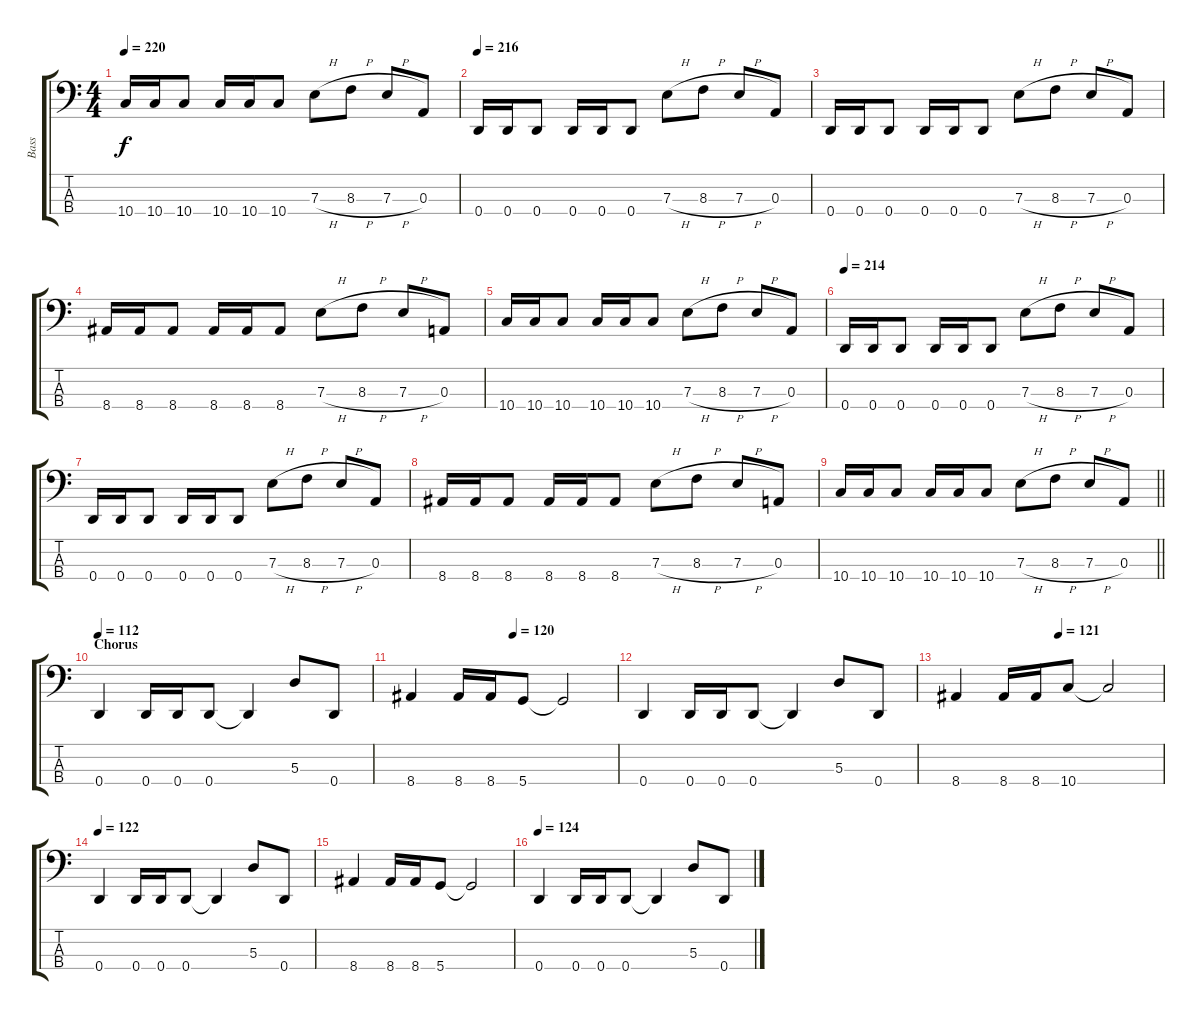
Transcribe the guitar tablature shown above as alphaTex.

\track ("Bass" "Bass") {instrument electricbasspick}
\staff {score tabs}
\tuning (G2 D2 A1 D1) {hide}
\ts (4 4)
\tempo 220
\clef f4
\ks c
10.4.16{dy f} 10.4.16 10.4.8 10.4.16 10.4.16 10.4.8 7.3{h}.8 8.3{h}.8 7.3{h}.8 0.3.8 |
\tempo 216
0.4.16 0.4.16 0.4.8 0.4.16 0.4.16 0.4.8 7.3{h}.8 8.3{h}.8 7.3{h}.8 0.3.8 |
0.4.16 0.4.16 0.4.8 0.4.16 0.4.16 0.4.8 7.3{h}.8 8.3{h}.8 7.3{h}.8 0.3.8 |
8.4.16 8.4.16 8.4.8 8.4.16 8.4.16 8.4.8 7.3{h}.8 8.3{h}.8 7.3{h}.8 0.3.8 |
10.4.16 10.4.16 10.4.8 10.4.16 10.4.16 10.4.8 7.3{h}.8 8.3{h}.8 7.3{h}.8 0.3.8 |
\tempo 214
0.4.16 0.4.16 0.4.8 0.4.16 0.4.16 0.4.8 7.3{h}.8 8.3{h}.8 7.3{h}.8 0.3.8 |
0.4.16 0.4.16 0.4.8 0.4.16 0.4.16 0.4.8 7.3{h}.8 8.3{h}.8 7.3{h}.8 0.3.8 |
8.4.16 8.4.16 8.4.8 8.4.16 8.4.16 8.4.8 7.3{h}.8 8.3{h}.8 7.3{h}.8 0.3.8 |
\barLineRight lightlight
10.4.16 10.4.16 10.4.8 10.4.16 10.4.16 10.4.8 7.3{h}.8 8.3{h}.8 7.3{h}.8 0.3.8 |
\section ("" "Chorus")
\tempo 112
0.4.4 0.4.16 0.4.16 0.4.8 0.4{t}.4 5.3.8 0.4.8 |
\tempo (120 0.5)
8.4.4 8.4.16 8.4.16 5.4.8 5.4{t}.2 |
0.4.4 0.4.16 0.4.16 0.4.8 0.4{t}.4 5.3.8 0.4.8 |
\tempo (121 0.5)
8.4.4 8.4.16 8.4.16 10.4.8 10.4{t}.2 |
\tempo 122
0.4.4 0.4.16 0.4.16 0.4.8 0.4{t}.4 5.3.8 0.4.8 |
8.4.4 8.4.16 8.4.16 5.4.8 5.4{t}.2 |
\tempo 124
0.4.4 0.4.16 0.4.16 0.4.8 0.4{t}.4 5.3.8 0.4.8
